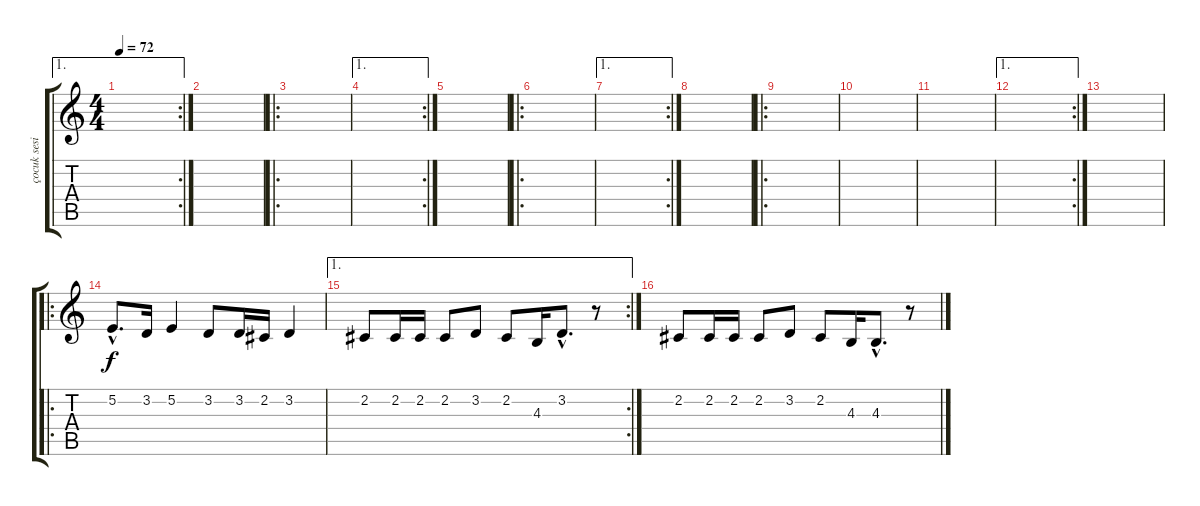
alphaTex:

\track ("çocuk sesi" "çocuk sesi") {instrument fx7echoes}
\staff {score tabs}
\tuning (E4 B3 G3 D3 A2 E2) {hide}
\ae 1
\rc 2
\ts (4 4)
\tempo 72
\clef g2
\ks c
|
|
\ro
|
\ae 1
\rc 2
|
|
\ro
|
\ae 1
\rc 2
|
|
\ro
|
|
|
\ae 1
\rc 2
|
|
\ro
5.2{hac}.8{d} 3.2.16 5.2.4 3.2.8 3.2.16 2.2.16 3.2.4 |
\ae 1
\rc 2
2.2.8 2.2.16 2.2.16 2.2.8 3.2.8 2.2.8 4.3.16 3.2{hac}.8{d} r.8 |
2.2.8 2.2.16 2.2.16 2.2.8 3.2.8 2.2.8 4.3.16 4.3{hac}.8{d} r.8
